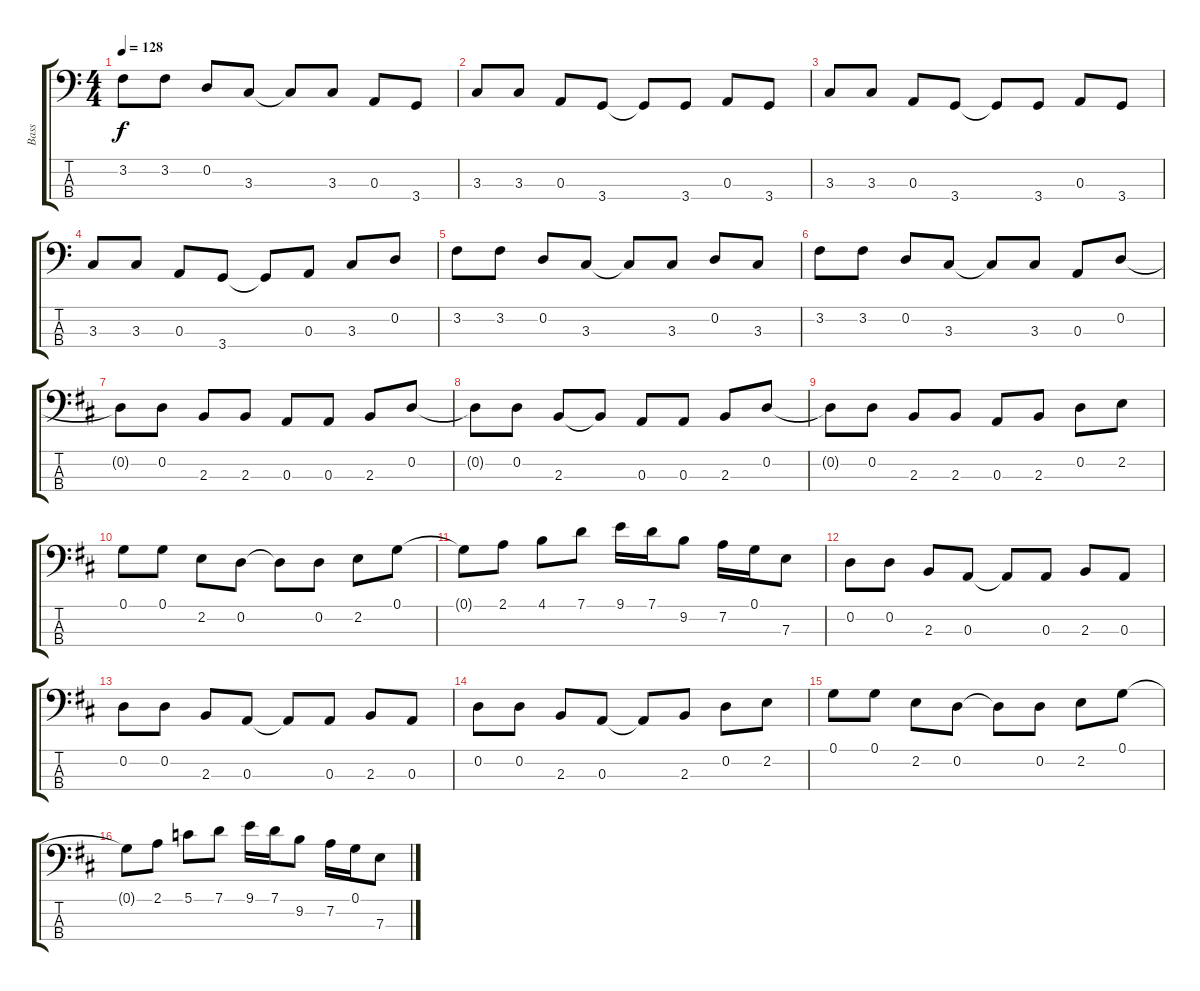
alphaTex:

\track ("Bass" "Bass") {instrument electricbassfinger}
\staff {score tabs}
\tuning (G2 D2 A1 E1) {hide}
\ts (4 4)
\tempo 128
\clef f4
\ks c
3.2{t}.8{dy f} 3.2.8 0.2.8 3.3.8 3.3{t}.8 3.3.8 0.3.8 3.4.8 |
3.3.8 3.3.8 0.3.8 3.4.8 3.4{t}.8 3.4.8 0.3.8 3.4.8 |
3.3.8 3.3.8 0.3.8 3.4.8 3.4{t}.8 3.4.8 0.3.8 3.4.8 |
3.3.8 3.3.8 0.3.8 3.4.8 3.4{t}.8 0.3.8 3.3.8 0.2.8 |
3.2.8 3.2.8 0.2.8 3.3.8 3.3{t}.8 3.3.8 0.2.8 3.3.8 |
3.2.8 3.2.8 0.2.8 3.3.8 3.3{t}.8 3.3.8 0.3.8 0.2.8 |
\ks d
0.2{t}.8 0.2.8 2.3.8 2.3.8 0.3.8 0.3.8 2.3.8 0.2.8 |
0.2{t}.8 0.2.8 2.3.8 2.3{t}.8 0.3.8 0.3.8 2.3.8 0.2.8 |
0.2{t}.8 0.2.8 2.3.8 2.3.8 0.3.8 2.3.8 0.2.8 2.2.8 |
0.1.8 0.1.8 2.2.8 0.2.8 0.2{t}.8 0.2.8 2.2.8 0.1.8 |
0.1{t}.8 2.1.8 4.1.8 7.1.8 9.1.16 7.1.16 9.2.8 7.2.16 0.1.16 7.3.8 |
0.2.8 0.2.8 2.3.8 0.3.8 0.3{t}.8 0.3.8 2.3.8 0.3.8 |
0.2.8 0.2.8 2.3.8 0.3.8 0.3{t}.8 0.3.8 2.3.8 0.3.8 |
0.2.8 0.2.8 2.3.8 0.3.8 0.3{t}.8 2.3.8 0.2.8 2.2.8 |
0.1.8 0.1.8 2.2.8 0.2.8 0.2{t}.8 0.2.8 2.2.8 0.1.8 |
0.1{t}.8 2.1.8 5.1.8 7.1.8 9.1.16 7.1.16 9.2.8 7.2.16 0.1.16 7.3.8
